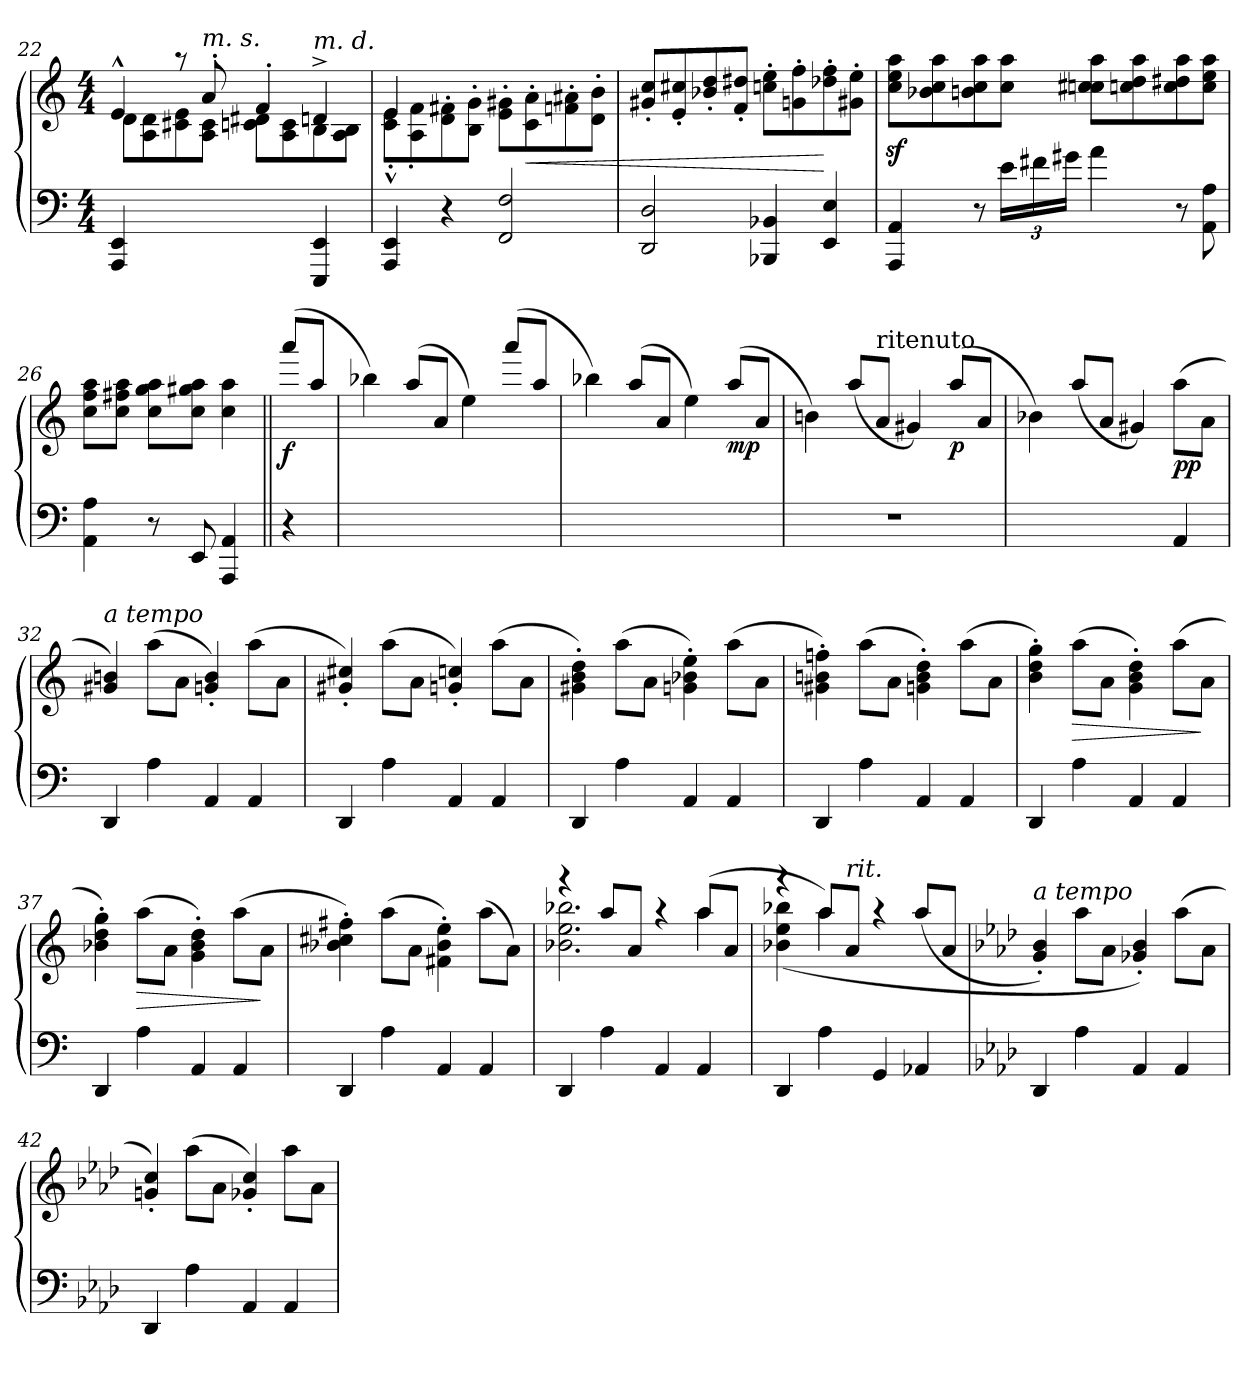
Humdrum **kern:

**kern	**kern	**dynam
*part1	*part1	*part1
*staff2	*staff1	*staff1/2
!!LO:LB:g=z
*clefF4	*clefG2	*
*k[]	*k[]	*
*a:	*a:	*
*M4/4	*M4/4	*
=22	=22	=22
*	*^	*
4AAA/ 4EE/	4e^^>/	8d\L	.
.	.	8A\ 8d\	.
4ryy	8raa	8c#X\ 8e\	.
!	!LO:TX:a:i:t=m. s.	!	!
.	8a'>/	8A\ 8c#\J	.
4ryy	4f'>/	8cn\ 8d#X\L	.
.	.	8A\ 8c\	.
!	!LO:TX:a:i:t=m. d.	!	!
4EEE/ 4EE/	4dn^>/	8B\	.
.	.	8A\ 8B\J	.
=23	=23	=23	=23
4AAA/ 4EE/	4e/	8c\'<^^< 8e\'<^^<L	.
.	.	8A\'< 8f\'<	.
4r	4ryy	8d\'< 8f#X\'<	.
.	.	8B\'< 8g\'<J	.
2FF/ 2F/	2ryy	8e\'< 8g#X\'<L	.
!	!	!	!LO:HP:b
.	.	8c\'< 8a\'<	<
.	.	8fn\'< 8a#X\'<	.
.	.	8d\'< 8b\'<J	.
*	*v	*v	*
=24	=24	=24
2DD/ 2D/	8g#X/'< 8cc/'<L	.
.	8e/'< 8cc#X/'<	.
.	8b-X/'< 8dd/'<	.
.	8f/'< 8dd#X/'<J	.
4BBB-X/ 4BB-X/	8ccn\'> 8ee\'>L	.
.	8gn\'> 8ff\'>	.
4EE/ 4E/	8dd-X\'> 8ff\'>	[
.	8g#X\'> 8ee\'>J	.
!!LO:LB:g=z
=25	=25	=25
4AAA/ 4AA/	8cc\z< 8ee\z< 8aa\z<L	.
.	8b-X\ 8cc\ 8aa\	.
8r	8bn\ 8cc\ 8aa\	.
24e\LL	8cc\ 8aa\J	.
24f#X\	.	.
24g#X\JJ	.	.
4a\	8ccn\ 8cc#X\ 8aa\L	.
.	8ccn\ 8dd\ 8aa\	.
8r	8cc\ 8dd#X\ 8aa\	.
8AA\ 8A\	8cc\ 8ee\ 8aa\J	.
=26	=26	=26
4AA\ 4A\	8cc\ 8ff\ 8aa\L	.
.	8cc\ 8ff#X\ 8aa\J	.
8r	8cc\ 8gg\ 8aa\L	.
8EE/	8cc\ 8gg#X\ 8aa\J	.
4AAA/ 4AA/	4cc\ 4aa\	.
=27||	=27||	=27||
!	!	!LO:DY:b
4r	(>8aaa/L	f
.	8aa/J	.
=28	=28	=28
1ryy	4bb-X\)	.
.	(>8aa/L	.
.	8a/J	.
.	4ee\)	.
.	(>8aaa/L	.
.	8aa/J	.
=29	=29	=29
1ryy	4bb-X\)	.
.	(>8aa/L	.
.	8a/J	.
.	4ee\)	.
!	!	!LO:DY:b
.	(>8aa/L	mp
.	8a/J	.
!!LO:PB:g=z
=30	=30	=30
1r	4bn\)	.
.	(>8aa/L	.
!	!LO:TX:a:t=ritenuto	!
.	8a/J	.
.	4g#X/)	.
!	!	!LO:DY:b
.	(>8aa/L	p
.	8a/J	.
=31	=31	=31
2.ryy	4b-X\)	.
.	(>8aa/L	.
.	8a/J	.
.	4g#X/)	.
!	!	!LO:DY:b
4AA/	(>8aa\L	pp
.	8a\J	.
=32	=32	=32
!	!LO:TX:a:i:t=a tempo	!
4DD/	4g#X/ 4bn/)	.
4A\	(>8aa\L	.
.	8a\J	.
4AA/	4gn/'< 4b/'<)	.
4AA/	(>8aa\L	.
.	8a\J	.
=33	=33	=33
4DD/	4g#X/'< 4cc#X/'<)	.
4A\	(>8aa\L	.
.	8a\J	.
4AA/	4gn/'< 4ccn/'<)	.
4AA/	(>8aa\L	.
.	8a\J	.
!!LO:LB:g=z
=34	=34	=34
4DD/	4g#X\'> 4b\'> 4dd\'>)	.
4A\	(>8aa\L	.
.	8a\J	.
4AA/	4gn\'> 4b-X\'> 4ee\'>)	.
4AA/	(>8aa\L	.
.	8a\J	.
=35	=35	=35
4DD/	4g#X\'> 4bn\'> 4ffn\'>)	.
4A\	(>8aa\L	.
.	8a\J	.
4AA/	4gn\'> 4b\'> 4dd\'>)	.
4AA/	(>8aa\L	.
.	8a\J	.
=36	=36	=36
4DD/	4b\'> 4dd\'> 4gg\'>)	.
!	!	!LO:HP:b
4A\	(>8aa\L	>
.	8a\J	.
4AA/	4g\'> 4b\'> 4dd\'>)	.
4AA/	(>8aa\L	.
.	8a\J	]
=37	=37	=37
4DD/	4b-X\'> 4dd\'> 4gg\'>)	.
!	!	!LO:HP:b
4A\	(>8aa\L	>
.	8a\J	.
4AA/	4g\'> 4b-\'> 4dd\'>)	.
4AA/	(>8aa\L	.
.	8a\J	]
!!LO:LB:g=z
=38	=38	=38
4DD/	4b-X\'> 4cc#X\'> 4ff#X\'>)	.
4A\	(>8aa\L	.
.	8a\J	.
4AA/	4f#X\'> 4b-\'> 4ee\'>)	.
4AA/	(>8aa\L	.
.	8a\J)	.
=39	=39	=39
*	*^	*
4DD/	4rggg	(<2.b-X\ 2.ee\ 2.bb-X\	.
4A\	8aa/L	.	.
.	8a/J	.	.
4AA/	4raa	.	.
4AA/	(8aa/L	4aa\	.
.	8a/J	.	.
=40	=40	=40	=40
4DD/	4rggg	(<4b-X\ 4ee\ 4bb-X\	.
4A\	8aa/L)	4aa\	.
!	!LO:TX:a:i:t=rit.	!	!
.	8a/J	.	.
4GG/	4raa	2ryy	.
4AA-X/	(>8aa/L	.	.
.	8a/J	.	.
*	*v	*v	*
=41	=41	=41
*k[b-e-a-d-]	*k[b-e-a-d-]	*
*A-:	*A-:	*
!	!LO:TX:a:i:t=a tempo	!
4DD-/	4g/'< 4b-/'<)	.
4A-\	8aa-\L	.
.	8a-\J	.
4AA-/	4g-X/'< 4b-/'<)	.
4AA-/	(>8aa-\L	.
.	8a-\J	.
!!LO:LB:g=z
=42	=42	=42
4DD-/	4gn/'< 4cc/'<)	.
4A-\	(<8aa-\L	.
.	8a-\J	.
4AA-/	4g-X/'< 4cc/'<)	.
4AA-/	8aa-\L	.
.	8a-\J	.
=	=	=
*-	*-	*-
